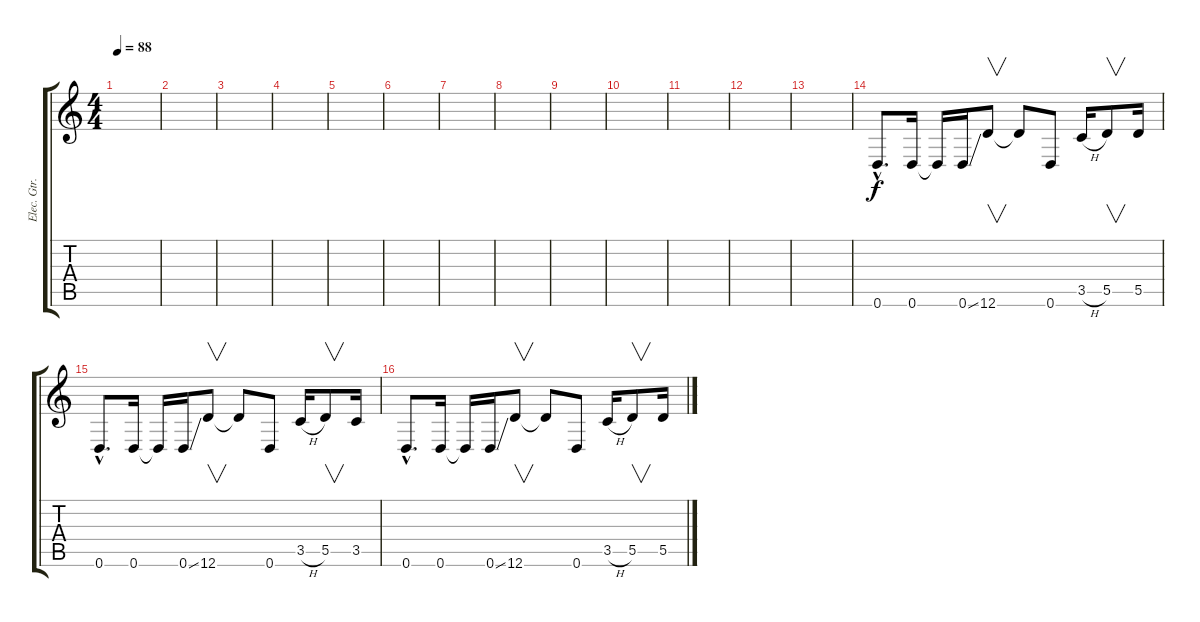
\track ("Elec. Gtr. 1" "Elec. Gtr.") {instrument distortionguitar}
\staff {score tabs}
\tuning (E4 B3 G3 D3 A2 D2) {hide}
\ts (4 4)
\tempo 88
\clef g2
\ks c
|
|
|
|
|
|
|
|
|
|
|
|
|
0.6{hac}.8{d} 0.6.16 0.6{t}.16 0.6{ss}.16 12.6.8{v} 12.6{t}.8 0.6.8 3.5{h}.16 5.5.8{v} 5.5.16 |
0.6{hac}.8{d} 0.6.16 0.6{t}.16 0.6{ss}.16 12.6.8{v} 12.6{t}.8 0.6.8 3.5{h}.16 5.5.8{v} 3.5.16 |
0.6{hac}.8{d} 0.6.16 0.6{t}.16 0.6{ss}.16 12.6.8{v} 12.6{t}.8 0.6.8 3.5{h}.16 5.5.8{v} 5.5.16
